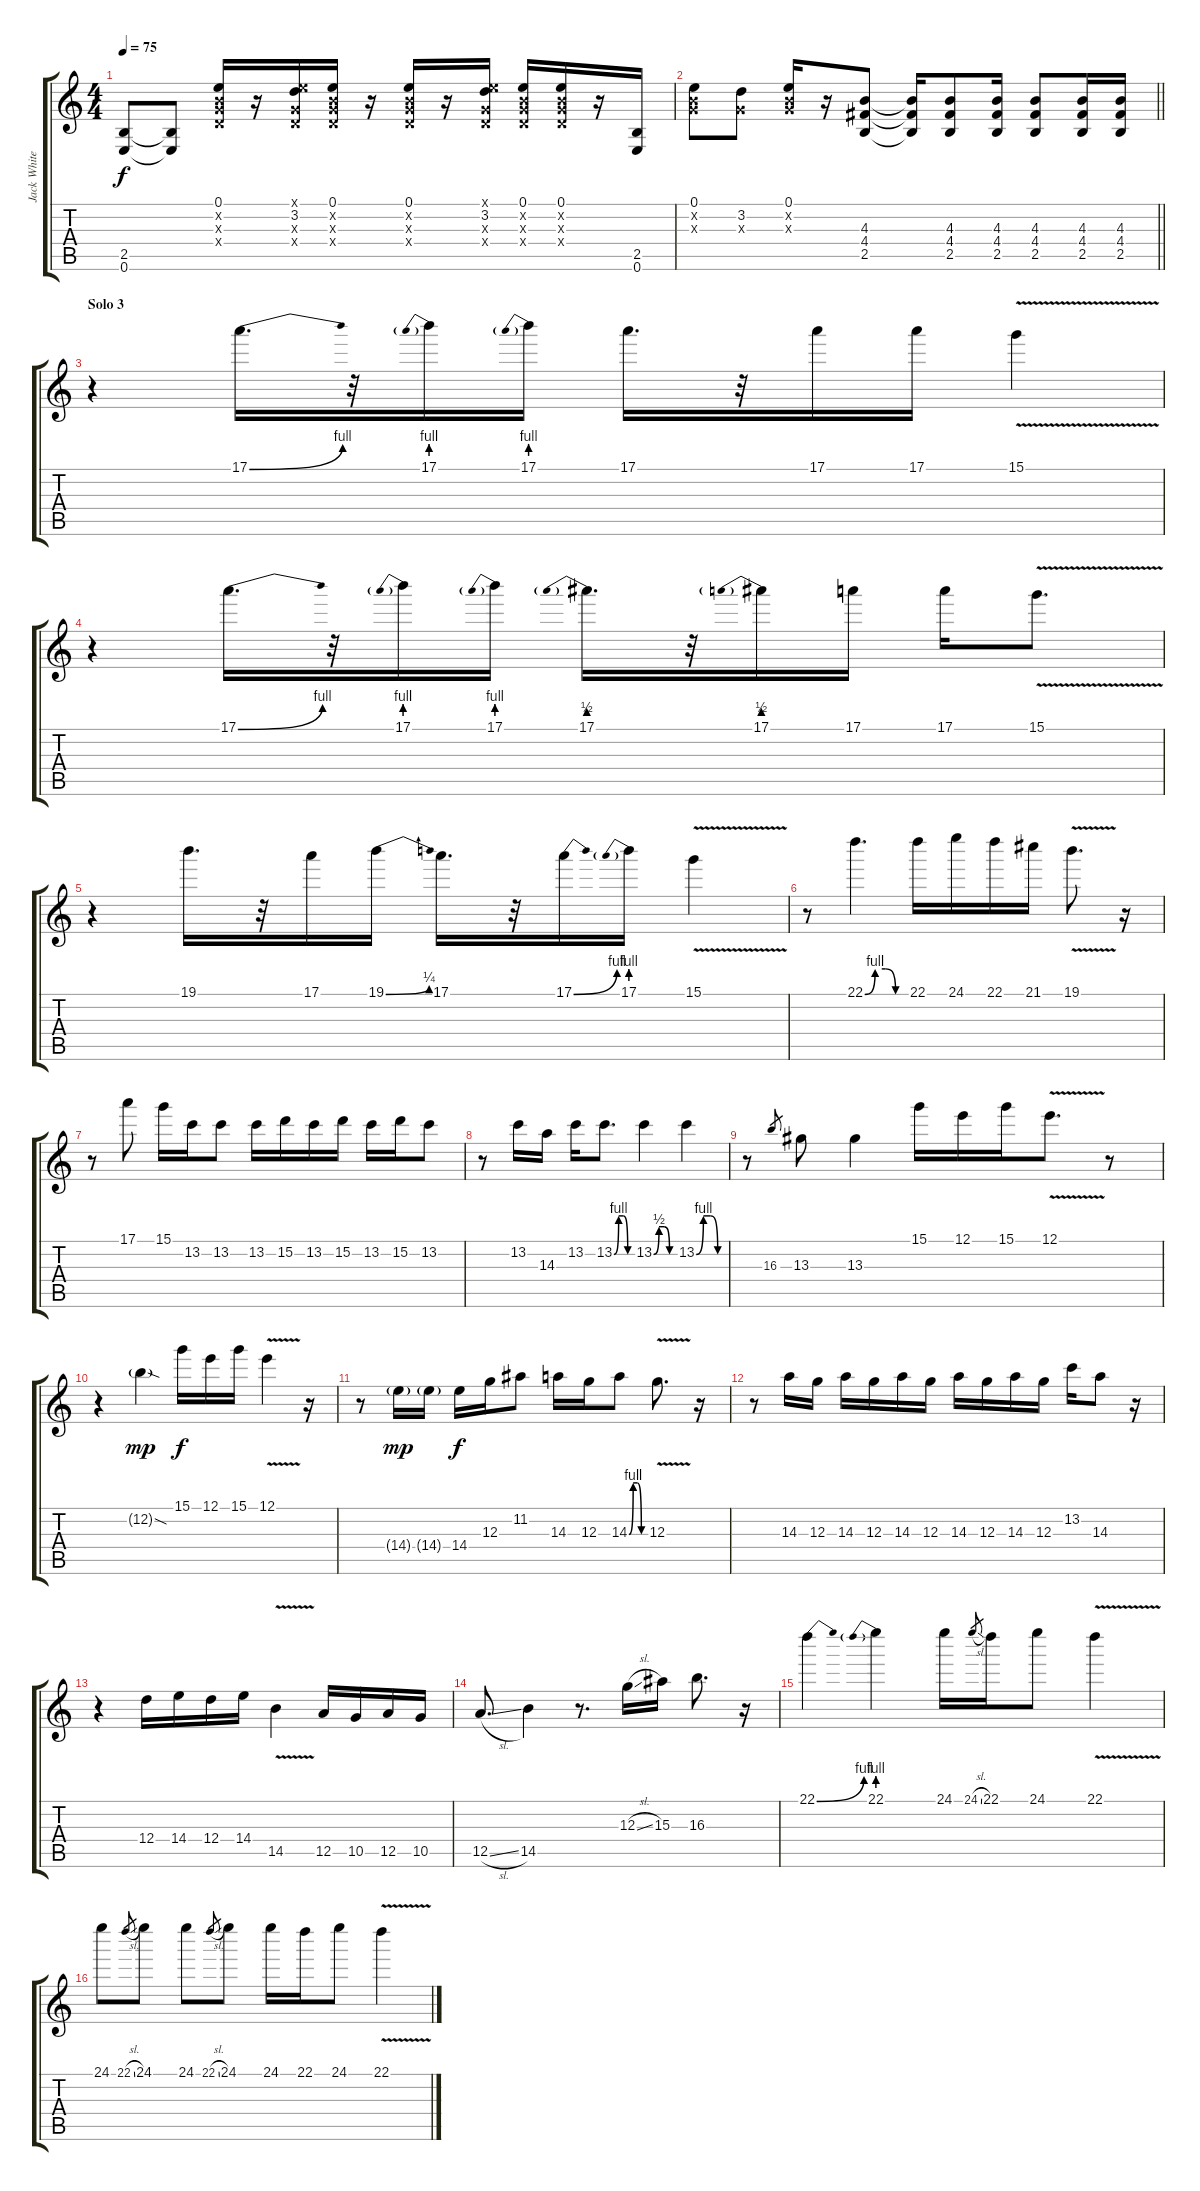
\track ("Jack White" "Jack White") {instrument overdrivenguitar}
\staff {score tabs}
\tuning (E4 B3 G3 D3 A2 E2) {hide}
\ts (4 4)
\tempo 75
\clef g2
\ks c
(2.5 0.6).8{dy f} (2.5{t} 0.6{t}).8 (0.1 0.2{x} 0.3{x} 0.4{x}).16 r.16 (0.1{x} 3.2 0.3{x} 0.4{x}).16 (0.1 0.2{x} 0.3{x} 0.4{x}).16 r.16 (0.1 0.2{x} 0.3{x} 0.4{x}).16 r.16 (0.1{x} 3.2 0.3{x} 0.4{x}).16 (0.1 0.2{x} 0.3{x} 0.4{x}).16 (0.1 0.2{x} 0.3{x} 0.4{x}).16 r.16 (2.5 0.6).16 |
\barLineRight lightlight
(0.1 0.2{x} 0.3{x}).8 (3.2 0.3{x}).8 (0.1 0.2{x} 0.3{x}).16 r.16 (4.3 4.4 2.5).8 (4.3{t} 4.4{t} 2.5{t}).16 (4.3 4.4 2.5).8 (4.3 4.4 2.5).16 (4.3 4.4 2.5).8 (4.3 4.4 2.5).16 (4.3 4.4 2.5).16 |
\section ("" "Solo 3")
r.4{instrument distortionguitar} 17.1{be (bend 0 0 60 4)}.16{d} r.32 17.1{be (prebend 0 4 60 4)}.16 17.1{be (prebend 0 4 60 4)}.16 17.1.16{d} r.32 17.1.16 17.1.16 15.1{v}.4 |
r.4 17.1{be (bend 0 0 60 4)}.16{d} r.32 17.1{be (prebend 0 4 60 4)}.16 17.1{be (prebend 0 4 60 4)}.16 17.1{be (prebend 0 2 60 2)}.16{d} r.32 17.1{be (prebend 0 2 60 2)}.16 17.1.16 17.1.16 15.1{v}.8{d} |
r.4 19.1.16{d} r.32 17.1.16 19.1{be (bend 0 0 60 1)}.16 17.1.16{d} r.32 17.1{be (bend 0 0 60 4)}.16 17.1{be (prebend 0 4 60 4)}.16 15.1{v}.4 |
r.8 22.1{be (custom 0 0 15 4 30 4 45 0 60 0)}.4{d} 22.1.16 24.1.16 22.1.16 21.1.16 19.1{v}.8{d} r.16 |
r.8 17.1.8 15.1.16 13.2.16 13.2.8 13.2.16 15.2.16 13.2.16 15.2.16 13.2.16 15.2.16 13.2.8 |
r.8 13.2.16 14.3.16 13.2.16 13.2{be (custom 0 0 15 4 30 4 45 0 60 0)}.8{d} 13.2{be (custom 0 0 15 2 30 2 45 0 60 0)}.4 13.2{be (custom 0 0 15 4 30 4 45 0 60 0)}.4 |
r.8 16.3.8{gr} 13.3.8 13.3.4 15.1.16 12.1.16 15.1.16 12.1{v}.8{d} r.8 |
r.4 12.2{sod g}.4{dy mp} 15.1.16{dy f} 12.1.16 15.1.16 12.1{v}.4 r.16 |
r.8 14.4{g}.16{dy mp} 14.4{g}.16 14.4.16{dy f} 12.3.16 11.2.8 14.3.16 12.3.16 14.3{be (custom 0 0 15 4 30 4 45 0 60 0)}.8 12.3{v}.8{d} r.16 |
r.8 14.3.16 12.3.16 14.3.16 12.3.16 14.3.16 12.3.16 14.3.16 12.3.16 14.3.16 12.3.16 13.2.16 14.3.8 r.16 |
r.4 12.4.16 14.4.16 12.4.16 14.4.16 14.5{v}.4 12.5.16 10.5.16 12.5.16 10.5.16 |
12.5{sl}.8{d} 14.5.4 r.8{d} 12.3{sl}.16 15.3.16 16.3.8{d} r.16 |
22.1{be (bend 0 0 60 4)}.4 22.1{be (prebend 0 4 60 4)}.4 24.1.16 24.1{sl}.8{gr} 22.1.16 24.1.8 22.1{v}.4 |
24.1.8 22.1{sl}.8{gr} 24.1.8 24.1.8 22.1{sl}.8{gr} 24.1.8 24.1.16 22.1.16 24.1.8 22.1{v}.4
